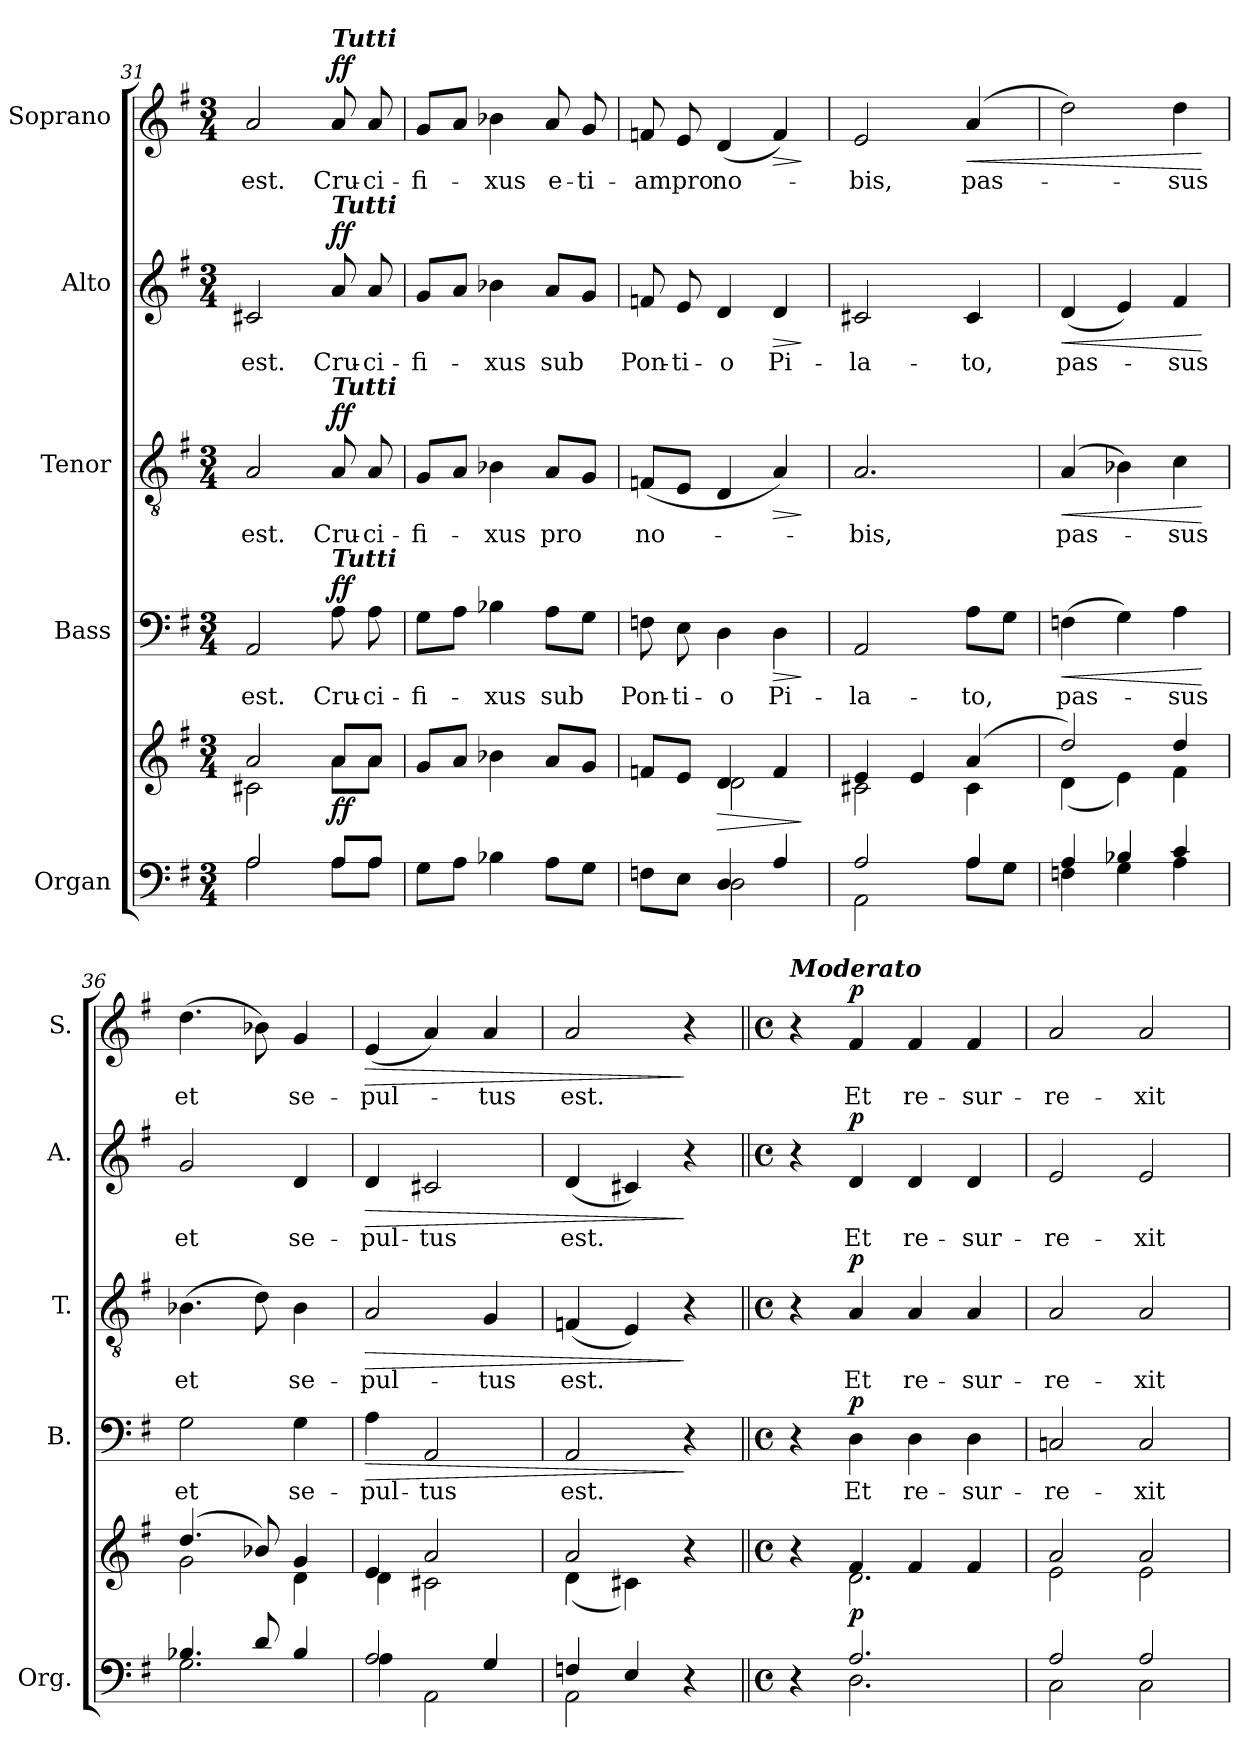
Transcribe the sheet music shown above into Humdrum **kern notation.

**kern	**kern	**dynam	**kern	**text	**dynam	**kern	**text	**dynam	**kern	**text	**dynam	**kern	**text	**dynam
*part5	*part5	*part5	*part4	*part4	*part4	*part3	*part3	*part3	*part2	*part2	*part2	*part1	*part1	*part1
*staff6	*staff5	*staff5/6	*staff4	*staff4	*staff4	*staff3	*staff3	*staff3	*staff2	*staff2	*staff2	*staff1	*staff1	*staff1
*I"Organ	*	*	*I"Bass	*	*	*I"Tenor	*	*	*I"Alto	*	*	*I"Soprano	*	*
*I'Org.	*	*	*I'B.	*	*	*I'T.	*	*	*I'A.	*	*	*I'S.	*	*
*clefF4	*clefG2	*	*clefF4	*	*	*clefGv2	*	*	*clefG2	*	*	*clefG2	*	*
*k[f#]	*k[f#]	*	*k[f#]	*	*	*k[f#]	*	*	*k[f#]	*	*	*k[f#]	*	*
*G:	*G:	*	*G:	*	*	*G:	*	*	*G:	*	*	*G:	*	*
*M3/4	*M3/4	*	*M3/4	*	*	*M3/4	*	*	*M3/4	*	*	*M3/4	*	*
=31	=31	=31	=31	=31	=31	=31	=31	=31	=31	=31	=31	=31	=31	=31
*^	*^	*	*	*	*	*	*	*	*	*	*	*	*	*
!	!	!	!	!	!	!LO:LY:b	!	!	!LO:LY:b	!	!	!LO:LY:b	!	!	!LO:LY:b	!
2A/	2A\	2a/	2c#X\	.	2AA/	est.	.	2A/	est.	.	2c#X/	est.	.	2a/	est.	.
!	!	!	!	!	!	!	!	!	!	!	!	!	!	!LO:TX:a:Bi:t=Tutti	!	!
!	!	!	!	!	!	!	!	!	!	!	!LO:TX:a:Bi:t=Tutti	!	!	!	!	!
!	!	!	!	!	!	!	!	!LO:TX:a:Bi:t=Tutti	!	!	!	!	!	!	!	!
!	!	!	!	!	!LO:TX:a:Bi:t=Tutti	!	!	!	!	!	!	!	!	!	!	!
!	!	!	!	!LO:DY:b	!	!LO:LY:b	!LO:DY:a	!	!LO:LY:b	!LO:DY:a	!	!LO:LY:b	!LO:DY:a	!	!LO:LY:b	!LO:DY:a
8A/L	8A\L	8a/L	8a\L	ff	8A\	Cru-	ff	8A/	Cru-	ff	8a/	Cru-	ff	8a/	Cru-	ff
!	!	!	!	!	!	!LO:LY:b	!	!	!LO:LY:b	!	!	!LO:LY:b	!	!	!LO:LY:b	!
8A/J	8A\J	8a/J	8a\J	.	8A\	-ci-	.	8A/	-ci-	.	8a/	-ci-	.	8a/	-ci-	.
=32	=32	=32	=32	=32	=32	=32	=32	=32	=32	=32	=32	=32	=32	=32	=32	=32
!	!	!	!	!	!	!LO:LY:b	!	!	!LO:LY:b	!	!	!LO:LY:b	!	!	!LO:LY:b	!
*v	*v	*	*	*	*	*	*	*	*	*	*	*	*	*	*	*
*	*v	*v	*	*	*	*	*	*	*	*	*	*	*	*	*
8G\L	8g/L	.	8G\L	-fi-	.	8G/L	-fi-	.	8g/L	-fi-	.	8g/L	-fi-	.
8A\J	8a/J	.	8A\J	.	.	8A/J	.	.	8a/J	.	.	8a/J	.	.
!	!	!	!	!LO:LY:b	!	!	!LO:LY:b	!	!	!LO:LY:b	!	!	!LO:LY:b	!
4B-X\	4b-X\	.	4B-X\	-xus	.	4B-X\	-xus	.	4b-X\	-xus	.	4b-X\	-xus	.
!	!	!	!	!LO:LY:b	!	!	!LO:LY:b	!	!	!LO:LY:b	!	!	!LO:LY:b	!
8A\L	8a/L	.	8A\L	sub	.	8A/L	pro	.	8a/L	sub	.	8a/	e-	.
!	!	!	!	!	!	!	!	!	!	!	!	!	!LO:LY:b	!
8G\J	8g/J	.	8G\J	.	.	8G/J	.	.	8g/J	.	.	8g/	-ti-	.
=33	=33	=33	=33	=33	=33	=33	=33	=33	=33	=33	=33	=33	=33	=33
*^	*^	*	*	*	*	*	*	*	*	*	*	*	*	*
!	!	!	!	!	!	!LO:LY:b	!	!	!LO:LY:b	!	!	!LO:LY:b	!	!	!LO:LY:b	!
4ryy	8Fn\L	8fn/L	4ryy	.	8Fn\	Pon-	.	(<8Fn/L	no-	.	8fn/	Pon-	.	8fn/	-am	.
!	!	!	!	!	!	!LO:LY:b	!	!	!	!	!	!LO:LY:b	!	!	!LO:LY:b	!
.	8E\J	8e/J	.	.	8E\	-ti-	.	8E/J	.	.	8e/	-ti-	.	8e/	pro	.
!	!	!	!	!LO:HP:b	!	!LO:LY:b	!	!	!	!	!	!LO:LY:b	!	!	!LO:LY:b	!
4D/	2D\	4d/	2d\	>	4D\	-o	.	4D/	.	.	4d/	-o	.	(<4d/	no-	.
!	!	!	!	!	!	!LO:LY:b	!LO:HP:b	!	!	!LO:HP:b	!	!LO:LY:b	!LO:HP:b	!	!	!LO:HP:b
4A/	.	4f/	.	.	4D\	Pi-	>	4A/)	.	>	4d/	Pi-	>	4f/)	.	>
*v	*v	*	*	*	*	*	*	*	*	*	*	*	*	*	*	*
*	*v	*v	*	*	*	*	*	*	*	*	*	*	*	*	*
.	.	]	.	.	]	.	.	]	.	.	]	.	.	]
=34	=34	=34	=34	=34	=34	=34	=34	=34	=34	=34	=34	=34	=34	=34
*^	*^	*	*	*	*	*	*	*	*	*	*	*	*	*
!	!	!	!	!	!	!LO:LY:b	!	!	!LO:LY:b	!	!	!LO:LY:b	!	!	!LO:LY:b	!
2A/	2AA\	4e/	2c#X\	.	2AA/	-la-	.	2.A/	-bis,	.	2c#X/	-la-	.	2e/	-bis,	.
.	.	4e/	.	.	.	.	.	.	.	.	.	.	.	.	.	.
!	!	!	!	!	!	!LO:LY:b	!	!	!	!	!	!LO:LY:b	!	!	!LO:LY:b	!LO:HP:b
4A/	8A\L	(>4a/	4c#\	.	8A\L	-to,	.	.	.	.	4c#/	-to,	.	(<4a/	pas-	<
.	8G\J	.	.	.	8G\J	.	.	.	.	.	.	.	.	.	.	.
=35	=35	=35	=35	=35	=35	=35	=35	=35	=35	=35	=35	=35	=35	=35	=35	=35
!	!	!	!	!	!	!LO:LY:b	!LO:HP:b	!	!LO:LY:b	!LO:HP:b	!	!LO:LY:b	!LO:HP:b	!	!	!
4A/	4Fn\	2dd/)	(>4d\	.	(>4Fn\	pas-	<	(>4A/	pas-	<	(<4d/	pas-	<	2dd\)	.	.
4B-X/	4G\	.	4e\)	.	4G\)	.	.	4B-X\)	.	.	4e/)	.	.	.	.	.
!	!	!	!	!	!	!LO:LY:b	!	!	!LO:LY:b	!	!	!LO:LY:b	!	!	!LO:LY:b	!
4c/	4A\	4dd/	4f#\	.	4A\	-sus	.	4c\	-sus	.	4f#/	-sus	.	4dd\	-sus	.
*v	*v	*	*	*	*	*	*	*	*	*	*	*	*	*	*	*
*	*v	*v	*	*	*	*	*	*	*	*	*	*	*	*	*
.	.	.	.	.	[	.	.	[	.	.	[	.	.	[
=36	=36	=36	=36	=36	=36	=36	=36	=36	=36	=36	=36	=36	=36	=36
*^	*^	*	*	*	*	*	*	*	*	*	*	*	*	*
!	!	!	!	!	!	!LO:LY:b	!	!	!LO:LY:b	!	!	!LO:LY:b	!	!	!LO:LY:b	!
4.B-X/	2.G\	(>4.dd/	2g\	.	2G\	et	.	(>4.B-X\	et	.	2g/	et	.	(>4.dd\	et	.
8d/	.	8b-X/)	.	.	.	.	.	8d\)	.	.	.	.	.	8b-X\)	.	.
!	!	!	!	!	!	!LO:LY:b	!	!	!LO:LY:b	!	!	!LO:LY:b	!	!	!LO:LY:b	!
4B-/	.	4g/	4d\	.	4G\	se-	.	4B-\	se-	.	4d/	se-	.	4g/	se-	.
!!LO:PB:g=z
=37	=37	=37	=37	=37	=37	=37	=37	=37	=37	=37	=37	=37	=37	=37	=37	=37
!	!	!	!	!	!	!LO:LY:b	!LO:HP:b	!	!LO:LY:b	!LO:HP:b	!	!LO:LY:b	!LO:HP:b	!	!LO:LY:b	!LO:HP:b
2A/	4A\	4e/	4d\	.	4A\	-pul-	>	2A/	-pul-	>	4d/	-pul-	>	(<4e/	-pul-	>
!	!	!	!	!	!	!LO:LY:b	!	!	!	!	!	!LO:LY:b	!	!	!	!
.	2AA\	2a/	2c#X\	.	2AA/	-tus	.	.	.	.	2c#X/	-tus	.	4a/)	.	.
!	!	!	!	!	!	!	!	!	!LO:LY:b	!	!	!	!	!	!LO:LY:b	!
4G/	.	.	.	.	.	.	.	4G/	-tus	.	.	.	.	4a/	-tus	.
=38	=38	=38	=38	=38	=38	=38	=38	=38	=38	=38	=38	=38	=38	=38	=38	=38
!	!	!	!	!	!	!LO:LY:b	!	!	!LO:LY:b	!	!	!LO:LY:b	!	!	!LO:LY:b	!
4Fn/	2AA\	2a/	(>4d\	.	2AA/	est.	.	(<4Fn/	est.	.	(<4d/	est.	.	2a/	est.	.
4E/	.	.	4c#X\)	.	.	.	.	4E/)	.	.	4c#X/)	.	.	.	.	.
4r	4ryy	4r	4ryy	.	4r	.	]	4r	.	]	4r	.	]	4r	.	]
=39||	=39||	=39||	=39||	=39||	=39||	=39||	=39||	=39||	=39||	=39||	=39||	=39||	=39||	=39||	=39||	=39||
*M4/4	*	*M4/4	*	*	*M4/4	*	*	*M4/4	*	*	*M4/4	*	*	*M4/4	*	*
*met(c)	*	*met(c)	*	*	*met(c)	*	*	*met(c)	*	*	*met(c)	*	*	*met(c)	*	*
!	!	!	!	!	!	!	!	!	!	!	!	!	!	!LO:TX:a:Bi:t=Moderato	!	!
4r	4ryy	4r	4ryy	.	4r	.	.	4r	.	.	4r	.	.	4r	.	.
!	!	!	!	!LO:DY:b	!	!LO:LY:b	!LO:DY:a	!	!LO:LY:b	!LO:DY:a	!	!LO:LY:b	!LO:DY:a	!	!LO:LY:b	!LO:DY:a
2.A/	2.D\	4f#/	2.d\	p	4D\	Et	p	4A/	Et	p	4d/	Et	p	4f#/	Et	p
!	!	!	!	!	!	!LO:LY:b	!	!	!LO:LY:b	!	!	!LO:LY:b	!	!	!LO:LY:b	!
.	.	4f#/	.	.	4D\	re-	.	4A/	re-	.	4d/	re-	.	4f#/	re-	.
!	!	!	!	!	!	!LO:LY:b	!	!	!LO:LY:b	!	!	!LO:LY:b	!	!	!LO:LY:b	!
.	.	4f#/	.	.	4D\	-sur-	.	4A/	-sur-	.	4d/	-sur-	.	4f#/	-sur-	.
=40	=40	=40	=40	=40	=40	=40	=40	=40	=40	=40	=40	=40	=40	=40	=40	=40
!	!	!	!	!	!	!LO:LY:b	!	!	!LO:LY:b	!	!	!LO:LY:b	!	!	!LO:LY:b	!
2A/	2C\	2a/	2e\	.	2Cn/	-re-	.	2A/	-re-	.	2e/	-re-	.	2a/	-re-	.
!	!	!	!	!	!	!LO:LY:b	!	!	!LO:LY:b	!	!	!LO:LY:b	!	!	!LO:LY:b	!
2A/	2C\	2a/	2e\	.	2C/	-xit	.	2A/	-xit	.	2e/	-xit	.	2a/	-xit	.
*v	*v	*	*	*	*	*	*	*	*	*	*	*	*	*	*	*
*	*v	*v	*	*	*	*	*	*	*	*	*	*	*	*	*
=	=	=	=	=	=	=	=	=	=	=	=	=	=	=
*-	*-	*-	*-	*-	*-	*-	*-	*-	*-	*-	*-	*-	*-	*-
